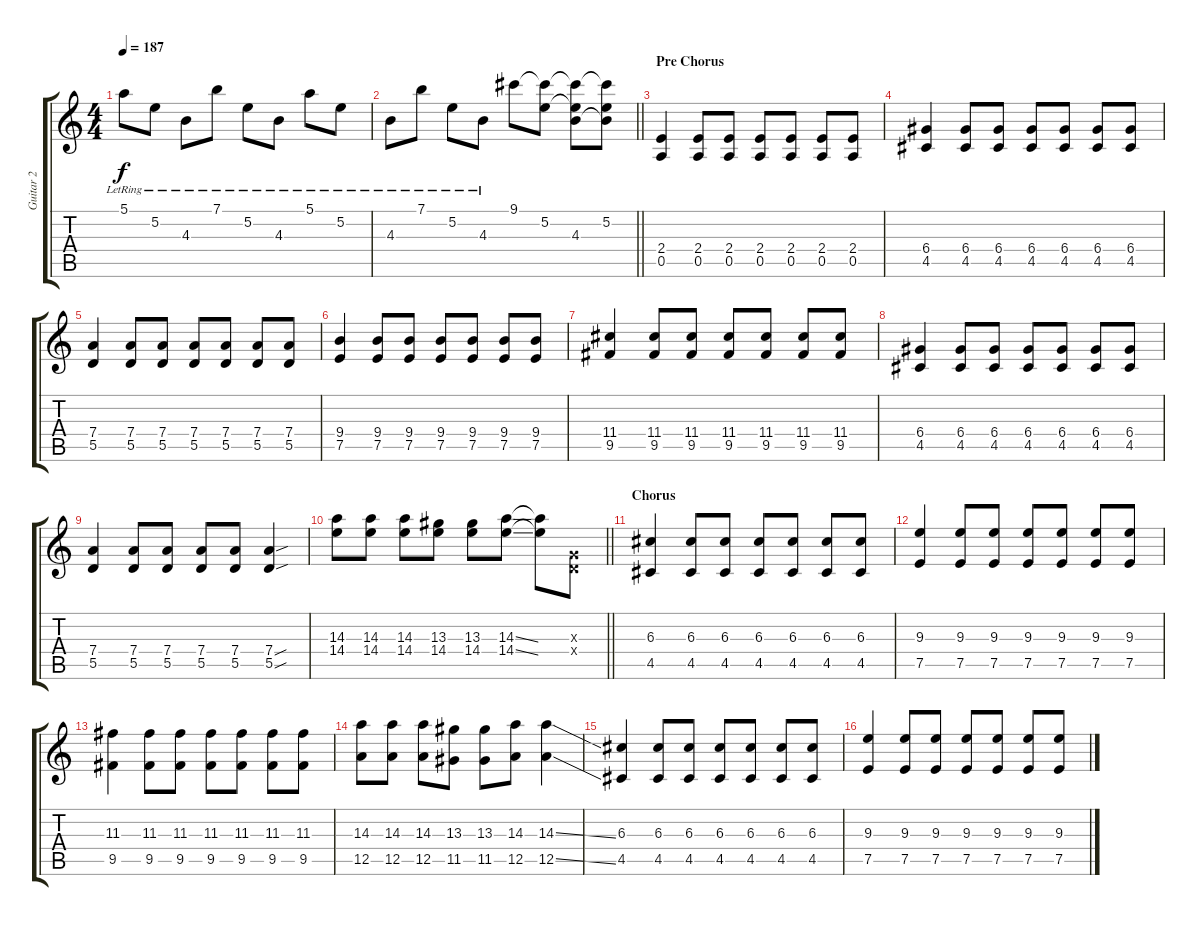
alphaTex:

\track ("Guitar 2" "Guitar 2") {instrument overdrivenguitar}
\staff {score tabs}
\tuning (E4 B3 G3 D3 A2 E2) {hide}
\ts (4 4)
\tempo 187
\clef g2
\ks c
5.1{lr}.8{dy f} 5.2{lr}.8 4.3{lr}.8 7.1{lr}.8 5.2{lr}.8 4.3{lr}.8 5.1{lr}.8 5.2{lr}.8 |
\barLineRight lightlight
4.3{lr}.8 7.1{lr}.8 5.2{lr}.8 4.3{lr}.8 9.1.8 (9.1{t} 5.2).8 (9.1{t} 5.2{t} 4.3).8 (9.1{t} 5.2 4.3{t}).8 |
\section ("" "Pre Chorus")
(2.4 0.5).4{instrument overdrivenguitar} (2.4 0.5).8 (2.4 0.5).8 (2.4 0.5).8 (2.4 0.5).8 (2.4 0.5).8 (2.4 0.5).8 |
(6.4 4.5).4 (6.4 4.5).8 (6.4 4.5).8 (6.4 4.5).8 (6.4 4.5).8 (6.4 4.5).8 (6.4 4.5).8 |
(7.4 5.5).4 (7.4 5.5).8 (7.4 5.5).8 (7.4 5.5).8 (7.4 5.5).8 (7.4 5.5).8 (7.4 5.5).8 |
(9.4 7.5).4 (9.4 7.5).8 (9.4 7.5).8 (9.4 7.5).8 (9.4 7.5).8 (9.4 7.5).8 (9.4 7.5).8 |
(11.4 9.5).4 (11.4 9.5).8 (11.4 9.5).8 (11.4 9.5).8 (11.4 9.5).8 (11.4 9.5).8 (11.4 9.5).8 |
(6.4 4.5).4 (6.4 4.5).8 (6.4 4.5).8 (6.4 4.5).8 (6.4 4.5).8 (6.4 4.5).8 (6.4 4.5).8 |
(7.4 5.5).4 (7.4 5.5).8 (7.4 5.5).8 (7.4 5.5).8 (7.4 5.5).8 (7.4{sou} 5.5{sou}).4 |
\barLineRight lightlight
(14.3 14.4).8 (14.3 14.4).8 (14.3 14.4).8 (13.3 14.4).8 (13.3 14.4).8 (14.3{ss} 14.4{ss}).8 (14.3{t} 14.4{t}).8 (0.3{x} 0.4{x}).8 |
\section ("" "Chorus")
(6.3 4.5).4 (6.3 4.5).8 (6.3 4.5).8 (6.3 4.5).8 (6.3 4.5).8 (6.3 4.5).8 (6.3 4.5).8 |
(9.3 7.5).4 (9.3 7.5).8 (9.3 7.5).8 (9.3 7.5).8 (9.3 7.5).8 (9.3 7.5).8 (9.3 7.5).8 |
(11.3 9.5).4 (11.3 9.5).8 (11.3 9.5).8 (11.3 9.5).8 (11.3 9.5).8 (11.3 9.5).8 (11.3 9.5).8 |
(14.3 12.5).8 (14.3 12.5).8 (14.3 12.5).8 (13.3 11.5).8 (13.3 11.5).8 (14.3 12.5).8 (14.3{ss} 12.5{ss}).4 |
(6.3 4.5).4 (6.3 4.5).8 (6.3 4.5).8 (6.3 4.5).8 (6.3 4.5).8 (6.3 4.5).8 (6.3 4.5).8 |
(9.3 7.5).4 (9.3 7.5).8 (9.3 7.5).8 (9.3 7.5).8 (9.3 7.5).8 (9.3 7.5).8 (9.3 7.5).8
